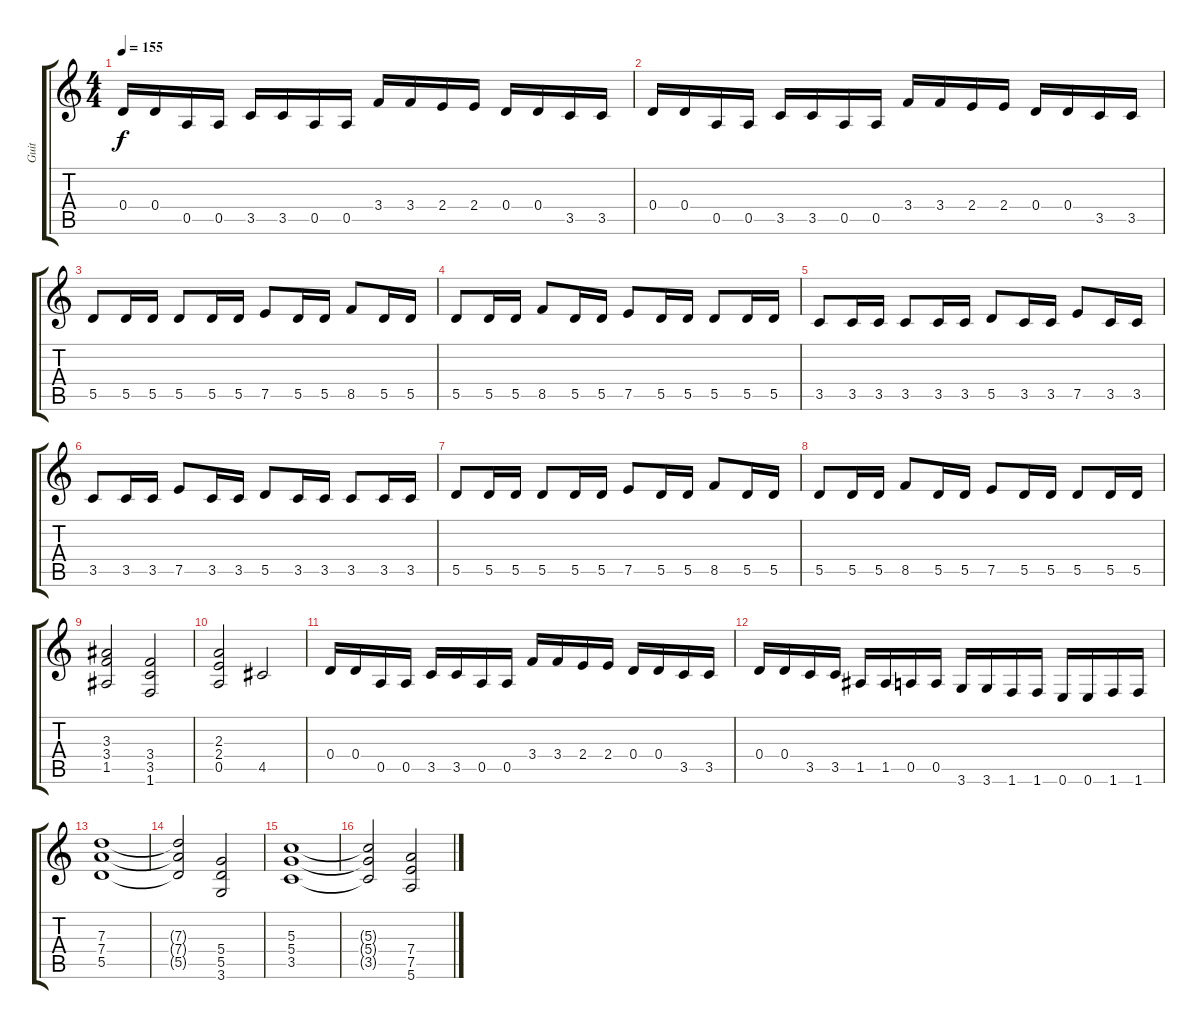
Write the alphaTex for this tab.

\track ("Guit" "Guit") {instrument distortionguitar}
\staff {score tabs}
\tuning (E4 B3 G3 D3 A2 E2) {hide}
\ts (4 4)
\tempo 155
\clef g2
\ks c
0.4.16{dy f} 0.4.16 0.5.16 0.5.16 3.5.16 3.5.16 0.5.16 0.5.16 3.4.16 3.4.16 2.4.16 2.4.16 0.4.16 0.4.16 3.5.16 3.5.16 |
0.4.16 0.4.16 0.5.16 0.5.16 3.5.16 3.5.16 0.5.16 0.5.16 3.4.16 3.4.16 2.4.16 2.4.16 0.4.16 0.4.16 3.5.16 3.5.16 |
5.5.8 5.5.16 5.5.16 5.5.8 5.5.16 5.5.16 7.5.8 5.5.16 5.5.16 8.5.8 5.5.16 5.5.16 |
5.5.8 5.5.16 5.5.16 8.5.8 5.5.16 5.5.16 7.5.8 5.5.16 5.5.16 5.5.8 5.5.16 5.5.16 |
3.5.8 3.5.16 3.5.16 3.5.8 3.5.16 3.5.16 5.5.8 3.5.16 3.5.16 7.5.8 3.5.16 3.5.16 |
3.5.8 3.5.16 3.5.16 7.5.8 3.5.16 3.5.16 5.5.8 3.5.16 3.5.16 3.5.8 3.5.16 3.5.16 |
5.5.8 5.5.16 5.5.16 5.5.8 5.5.16 5.5.16 7.5.8 5.5.16 5.5.16 8.5.8 5.5.16 5.5.16 |
5.5.8 5.5.16 5.5.16 8.5.8 5.5.16 5.5.16 7.5.8 5.5.16 5.5.16 5.5.8 5.5.16 5.5.16 |
(3.3 3.4 1.5).2 (3.4 3.5 1.6).2 |
(2.3 2.4 0.5).2 4.5.2 |
0.4.16 0.4.16 0.5.16 0.5.16 3.5.16 3.5.16 0.5.16 0.5.16 3.4.16 3.4.16 2.4.16 2.4.16 0.4.16 0.4.16 3.5.16 3.5.16 |
0.4.16 0.4.16 3.5.16 3.5.16 1.5.16 1.5.16 0.5.16 0.5.16 3.6.16 3.6.16 1.6.16 1.6.16 0.6.16 0.6.16 1.6.16 1.6.16 |
(7.3 7.4 5.5).1 |
(7.3{t} 7.4{t} 5.5{t}).2 (5.4 5.5 3.6).2 |
(5.3 5.4 3.5).1 |
(5.3{t} 5.4{t} 3.5{t}).2 (7.4 7.5 5.6).2
